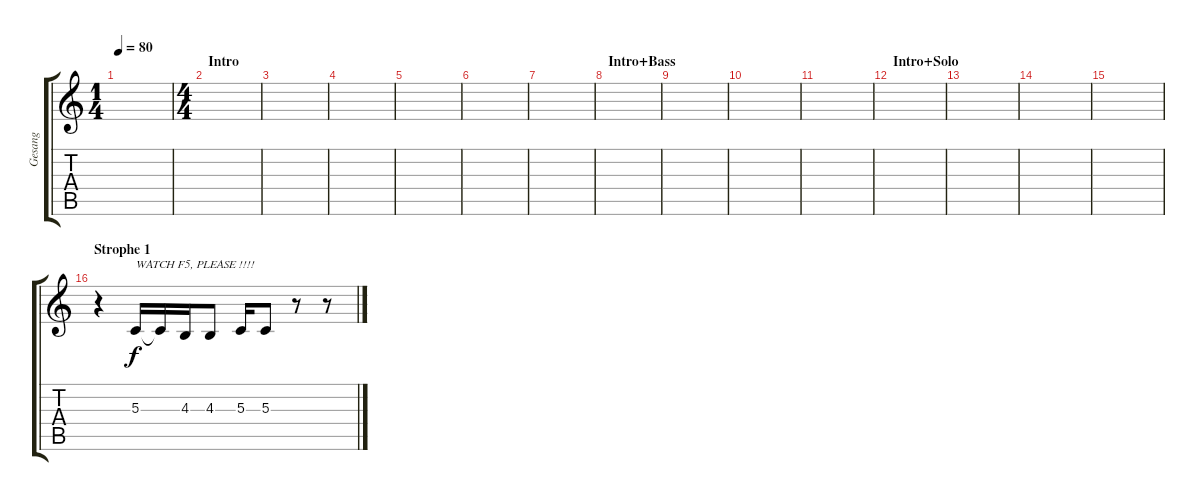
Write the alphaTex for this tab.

\track ("Gesang" "Gesang") {instrument oboe}
\staff {score tabs}
\tuning (E4 B3 G3 D3 A2 E2) {hide}
\ts (1 4)
\tempo 80
\clef g2
\ks c
|
\ts (4 4)
\section ("" "Intro")
|
|
|
|
\section ("" "")
|
|
\section ("" "Intro+Bass")
|
|
|
|
\section ("" "Intro+Solo")
|
|
|
|
\section ("" "Strophe 1")
r.4 5.3.16{txt "WATCH F5, PLEASE !!!!"} 5.3{t}.16 4.3.16 4.3.8 5.3.16 5.3.8 r.8 r.8
